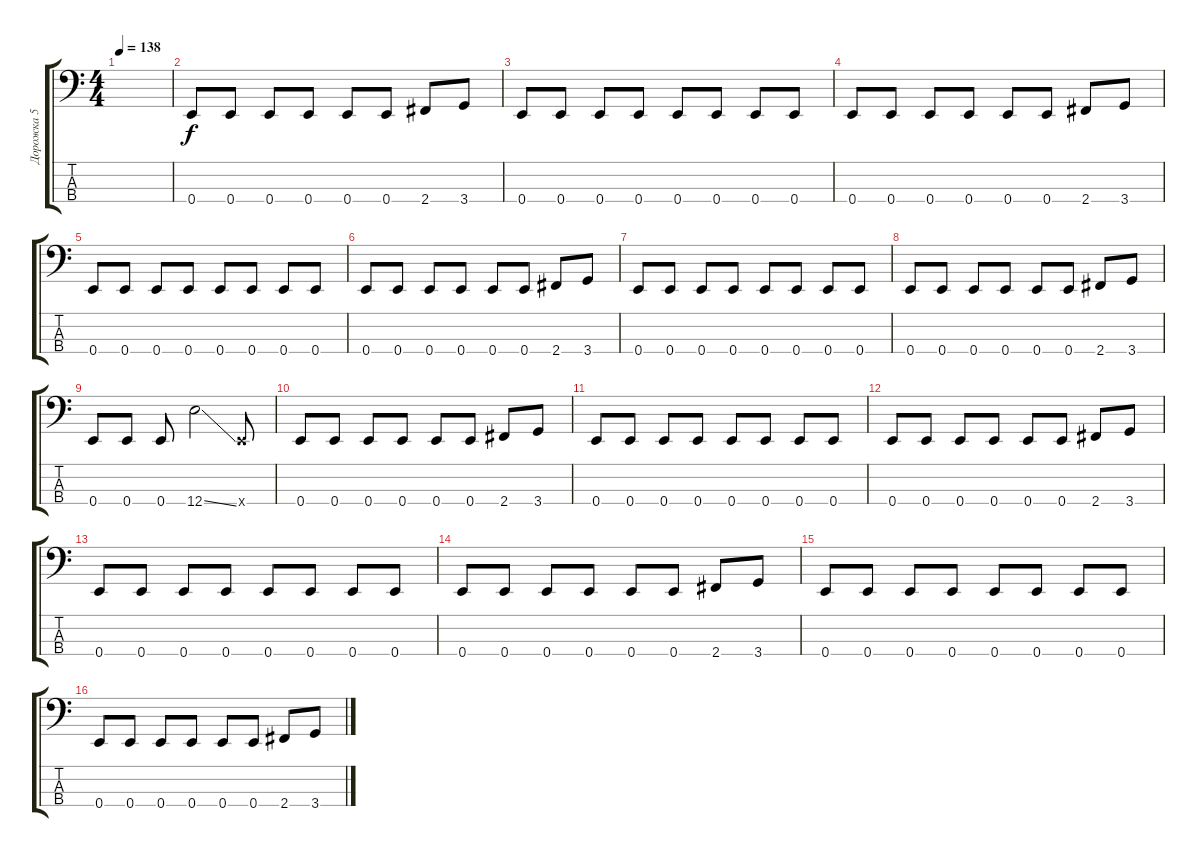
\track ("Дорожка 5" "Дорожка 5") {instrument electricbassfinger}
\staff {score tabs}
\tuning (G2 D2 A1 E1) {hide}
\ts (4 4)
\tempo 138
\clef f4
\ks c
|
0.4.8 0.4.8 0.4.8 0.4.8 0.4.8 0.4.8 2.4.8 3.4.8 |
0.4.8 0.4.8 0.4.8 0.4.8 0.4.8 0.4.8 0.4.8 0.4.8 |
0.4.8 0.4.8 0.4.8 0.4.8 0.4.8 0.4.8 2.4.8 3.4.8 |
0.4.8 0.4.8 0.4.8 0.4.8 0.4.8 0.4.8 0.4.8 0.4.8 |
0.4.8 0.4.8 0.4.8 0.4.8 0.4.8 0.4.8 2.4.8 3.4.8 |
0.4.8 0.4.8 0.4.8 0.4.8 0.4.8 0.4.8 0.4.8 0.4.8 |
0.4.8 0.4.8 0.4.8 0.4.8 0.4.8 0.4.8 2.4.8 3.4.8 |
0.4.8 0.4.8 0.4.8 12.4{ss}.2 0.4{x}.8 |
0.4.8 0.4.8 0.4.8 0.4.8 0.4.8 0.4.8 2.4.8 3.4.8 |
0.4.8 0.4.8 0.4.8 0.4.8 0.4.8 0.4.8 0.4.8 0.4.8 |
0.4.8 0.4.8 0.4.8 0.4.8 0.4.8 0.4.8 2.4.8 3.4.8 |
0.4.8 0.4.8 0.4.8 0.4.8 0.4.8 0.4.8 0.4.8 0.4.8 |
0.4.8 0.4.8 0.4.8 0.4.8 0.4.8 0.4.8 2.4.8 3.4.8 |
0.4.8 0.4.8 0.4.8 0.4.8 0.4.8 0.4.8 0.4.8 0.4.8 |
0.4.8 0.4.8 0.4.8 0.4.8 0.4.8 0.4.8 2.4.8 3.4.8
